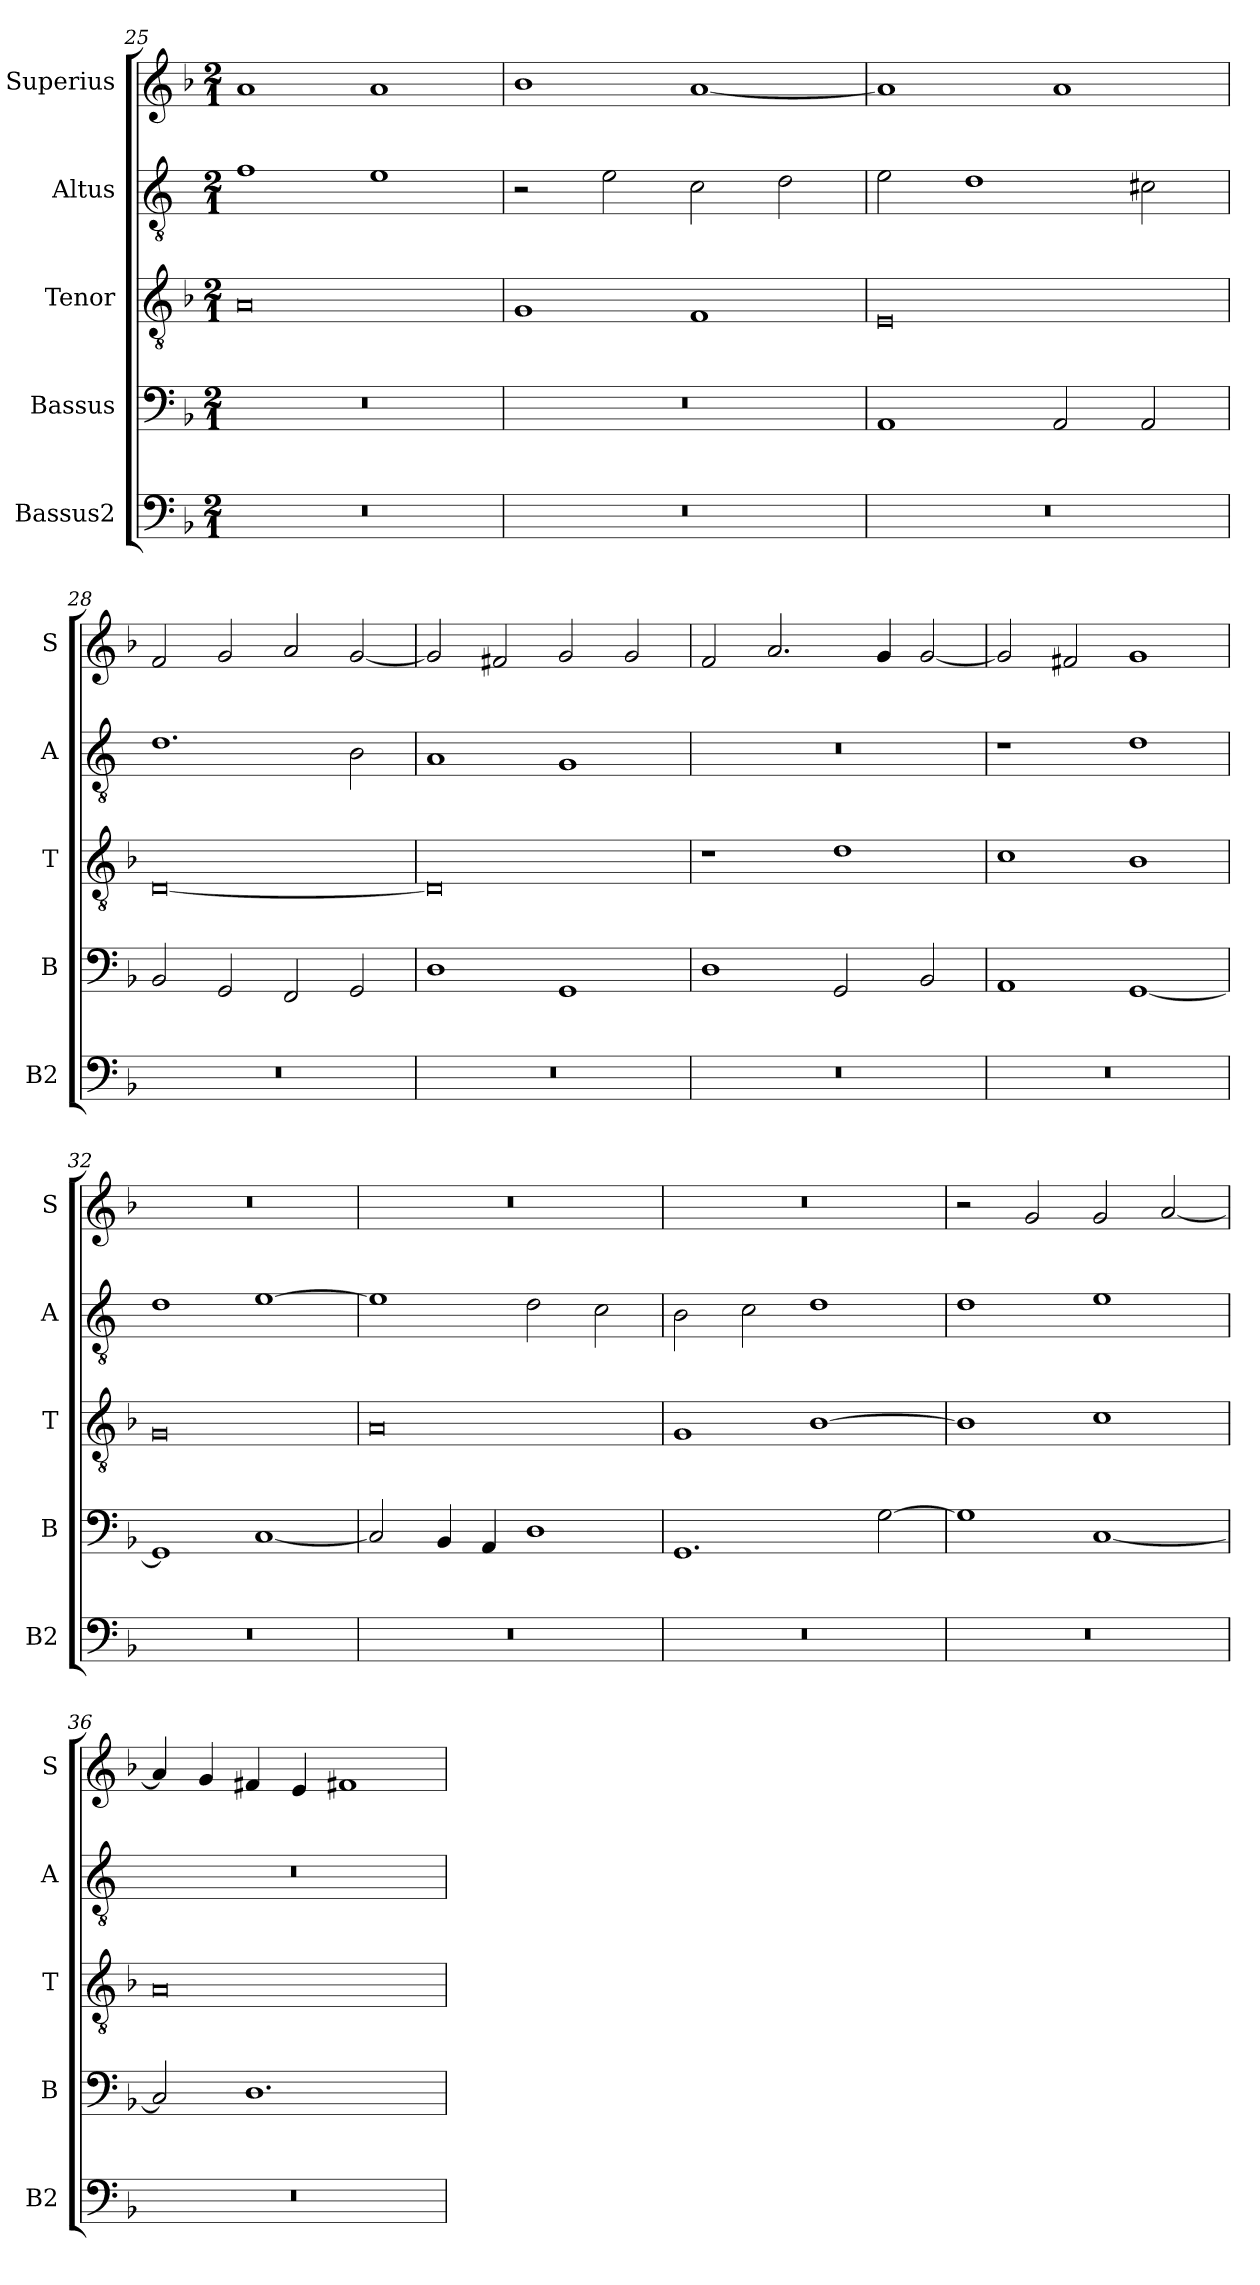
**kern	**kern	**kern	**kern	**kern
*part5	*part4	*part3	*part2	*part1
*staff5	*staff4	*staff3	*staff2	*staff1
*I"Bassus2	*I"Bassus	*I"Tenor	*I"Altus	*I"Superius
*I'B2	*I'B	*I'T	*I'A	*I'S
*clefF4	*clefF4	*clefGv2	*clefGv2	*clefG2
*k[b-]	*k[b-]	*k[b-]	*k[]	*k[b-]
*M2/1	*M2/1	*M2/1	*M2/1	*M2/1
=25	=25	=25	=25	=25
0r	0r	0A	1f	1a
.	.	.	1e	1a
=26	=26	=26	=26	=26
0r	0r	1G	2r	1b-
.	.	.	2e\	.
.	.	1F	2c\	[1a
.	.	.	2d\	.
=27	=27	=27	=27	=27
0r	1AA	0E	2e\	1a]
.	.	.	1d	.
.	2AA/	.	.	1a
.	2AA/	.	2c#X\	.
=28	=28	=28	=28	=28
0r	2BB-/	[0D	1.d	2f/
.	2GG/	.	.	2g/
.	2FF/	.	.	2a/
.	2GG/	.	2B\	[2g/
=29	=29	=29	=29	=29
0r	1D	0D]	1A	2g/]
.	.	.	.	2f#X/
.	1GG	.	1G	2g/
.	.	.	.	2g/
=30	=30	=30	=30	=30
0r	1D	1r	0r	2f/
.	.	.	.	2.a/
.	2GG/	1d	.	.
.	.	.	.	4g/
.	2BB-/	.	.	[2g/
=31	=31	=31	=31	=31
0r	1AA	1c	1r	2g/]
.	.	.	.	2f#X/
.	[1GG	1B-	1d	1g
=32	=32	=32	=32	=32
0r	1GG]	0G	1d	0r
.	[1C	.	[1e	.
=33	=33	=33	=33	=33
0r	2C/]	0A	1e]	0r
.	4BB-/	.	.	.
.	4AA/	.	.	.
.	1D	.	2d\	.
.	.	.	2c\	.
=34	=34	=34	=34	=34
0r	1.GG	1G	2B\	0r
.	.	.	2c\	.
.	.	[1B-	1d	.
.	[2G\	.	.	.
=35	=35	=35	=35	=35
0r	1G]	1B-]	1d	2r
.	.	.	.	2g/
.	[1C	1c	1e	2g/
.	.	.	.	[2a/
=36	=36	=36	=36	=36
0r	2C/]	0A	0r	4a/]
.	.	.	.	4g/
.	1.D	.	.	4f#X/
.	.	.	.	4e/
.	.	.	.	1f#X
=	=	=	=	=
*-	*-	*-	*-	*-
